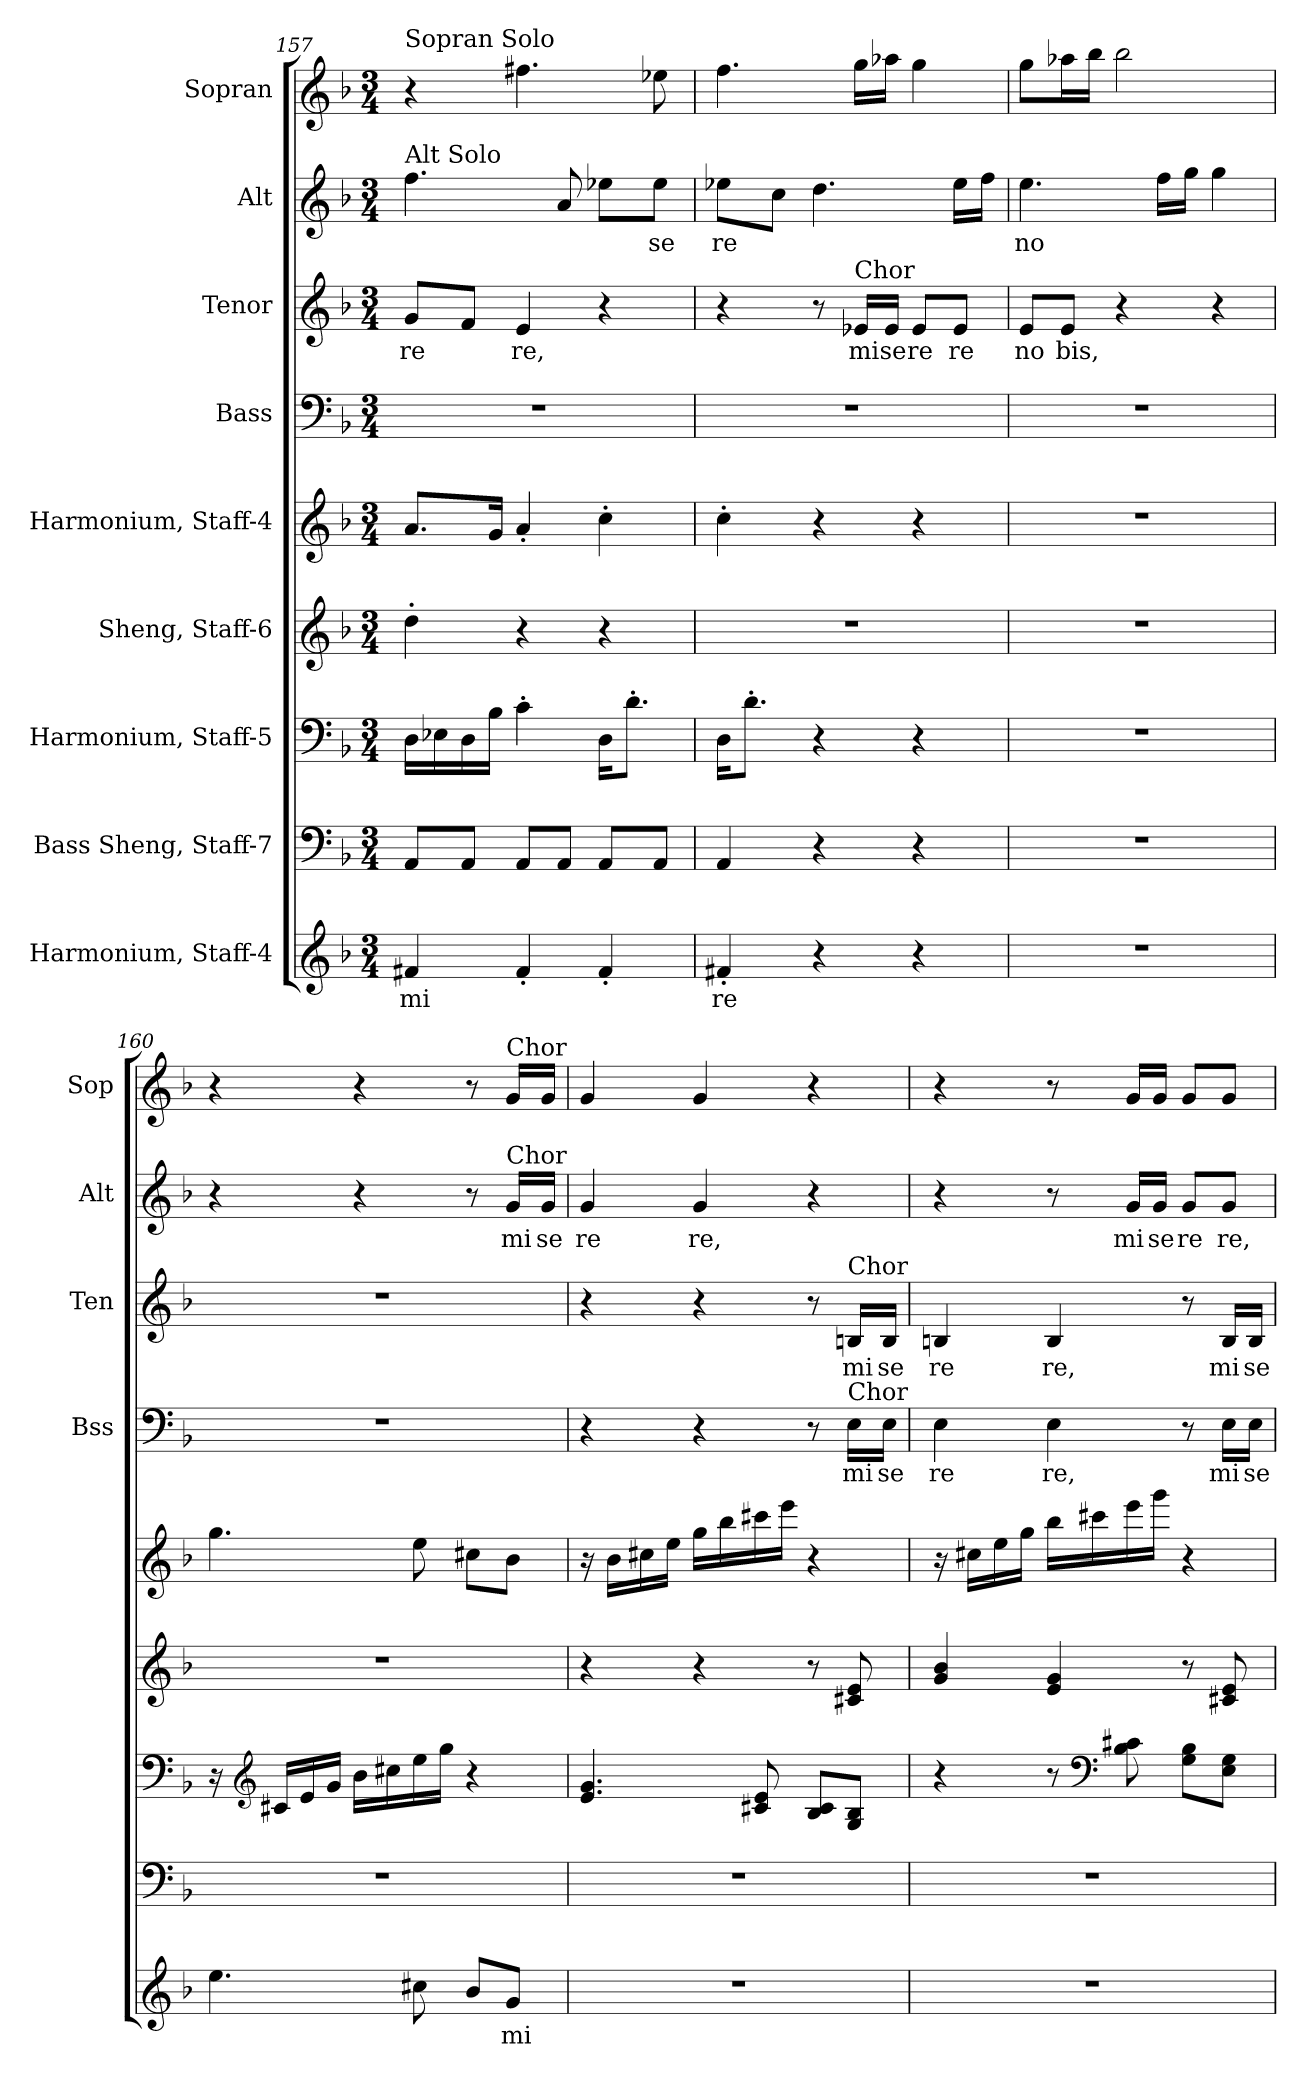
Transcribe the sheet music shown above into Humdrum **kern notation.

**kern	**text	**kern	**kern	**kern	**kern	**kern	**text	**kern	**text	**kern	**text	**kern
*part9	*part9	*part8	*part7	*part6	*part5	*part4	*part4	*part3	*part3	*part2	*part2	*part1
*staff9	*staff9	*staff8	*staff7	*staff6	*staff5	*staff4	*staff4	*staff3	*staff3	*staff2	*staff2	*staff1
*I"Harmonium, Staff-4	*	*I"Bass Sheng, Staff-7	*I"Harmonium, Staff-5	*I"Sheng, Staff-6	*I"Harmonium, Staff-4	*I"Bass	*	*I"Tenor	*	*I"Alt	*	*I"Sopran
*	*	*	*	*	*	*I'Bss	*	*I'Ten	*	*I'Alt	*	*I'Sop
*clefG2	*	*clefF4	*clefF4	*clefG2	*clefG2	*clefF4	*	*clefG2	*	*clefG2	*	*clefG2
*	*	*	*	*	*	*	*	*ITrd4c7	*	*ITrd2c3	*	*ITrd2c3
*k[b-]	*	*k[b-]	*k[b-]	*k[b-]	*k[b-]	*k[b-]	*	*k[b-e-]	*	*k[f#c#]	*	*k[f#c#]
*M3/4	*	*M3/4	*M3/4	*M3/4	*M3/4	*M3/4	*	*M3/4	*	*M3/4	*	*M3/4
=157	=157	=157	=157	=157	=157	=157	=157	=157	=157	=157	=157	=157
!	!	!	!	!	!	!	!	!	!	!	!	!LO:TX:a:t=Sopran Solo
!	!	!	!	!	!	!	!	!	!	!LO:TX:a:t=Alt Solo	!	!
4f#X/	mi	8AA/L	16D\LL	4dd'\	8.a/L	2.r	.	8c/L	re	4.dd\	.	4r
.	.	.	16E-X\	.	.	.	.	.	.	.	.	.
.	.	8AA/J	16D\	.	.	.	.	8B-/J	.	.	.	.
.	.	.	16B-\JJ	.	16g/Jk	.	.	.	.	.	.	.
4f#'/	.	8AA/L	4c'\	4r	4a'/	.	.	4A/	re,	.	.	4.dd#X\
.	.	8AA/J	.	.	.	.	.	.	.	8f#/	.	.
4f#'/	.	8AA/L	16D\KL	4r	4cc'\	.	.	4r	.	8ccn\L	.	.
.	.	.	8.d'\J	.	.	.	.	.	.	.	.	.
.	.	8AA/J	.	.	.	.	.	.	.	8cc\J	se	8ccn\
!!LO:PB:g=z
=158	=158	=158	=158	=158	=158	=158	=158	=158	=158	=158	=158	=158
4f#X'/	re	4AA/	16D\KL	2.r	4cc'\	2.r	.	4r	.	8ccn\L	re	4.dd\
.	.	.	8.d'\J	.	.	.	.	.	.	.	.	.
.	.	.	.	.	.	.	.	.	.	8a\J	.	.
4r	.	4r	4r	.	4r	.	.	8r	.	4.b\	.	.
!	!	!	!	!	!	!	!	!LO:TX:a:t=Chor	!	!	!	!
.	.	.	.	.	.	.	.	16A-X/LL	mi	.	.	16ee\LL
.	.	.	.	.	.	.	.	16A-/JJ	se	.	.	16ffn\JJ
4r	.	4r	4r	.	4r	.	.	8A-/L	re	.	.	4ee\
.	.	.	.	.	.	.	.	8A-/J	re	16cc\LL	.	.
.	.	.	.	.	.	.	.	.	.	16dd\JJ	.	.
=159	=159	=159	=159	=159	=159	=159	=159	=159	=159	=159	=159	=159
2.r	.	2.r	2.r	2.r	2.r	2.r	.	8A/L	no	4.cc#\	no	8ee\L
.	.	.	.	.	.	.	.	8A/J	bis,	.	.	16ffn\L
.	.	.	.	.	.	.	.	.	.	.	.	16gg\JJ
.	.	.	.	.	.	.	.	4r	.	.	.	2gg\
.	.	.	.	.	.	.	.	.	.	16dd\LL	.	.
.	.	.	.	.	.	.	.	.	.	16ee\JJ	.	.
.	.	.	.	.	.	.	.	4r	.	4ee\	.	.
=160	=160	=160	=160	=160	=160	=160	=160	=160	=160	=160	=160	=160
4.ee\	.	2.r	16r	2.r	4.gg\	2.r	.	2.r	.	4r	.	4r
*	*	*	*clefG2	*	*	*	*	*	*	*	*	*
.	.	.	16c#X/LL	.	.	.	.	.	.	.	.	.
.	.	.	16e/	.	.	.	.	.	.	.	.	.
.	.	.	16g/JJ	.	.	.	.	.	.	.	.	.
.	.	.	16b-\LL	.	.	.	.	.	.	4r	.	4r
.	.	.	16cc#X\	.	.	.	.	.	.	.	.	.
8cc#X\	.	.	16ee\	.	8ee\	.	.	.	.	.	.	.
.	.	.	16gg\JJ	.	.	.	.	.	.	.	.	.
8b-/L	.	.	4r	.	8cc#X\L	.	.	.	.	8r	.	8r
!	!	!	!	!	!	!	!	!	!	!	!	!LO:TX:a:t=Chor
!	!	!	!	!	!	!	!	!	!	!LO:TX:a:t=Chor	!	!
8g/J	mi	.	.	.	8b-\J	.	.	.	.	16e/LL	mi	16e/LL
.	.	.	.	.	.	.	.	.	.	16e/JJ	se	16e/JJ
!!LO:PB:g=z
=161	=161	=161	=161	=161	=161	=161	=161	=161	=161	=161	=161	=161
2.r	.	2.r	4.e/ 4.g/	4r	16r	4r	.	4r	.	4e/	re	4e/
.	.	.	.	.	16b-\LL	.	.	.	.	.	.	.
.	.	.	.	.	16cc#X\	.	.	.	.	.	.	.
.	.	.	.	.	16ee\JJ	.	.	.	.	.	.	.
.	.	.	.	4r	16gg\LL	4r	.	4r	.	4e/	re,	4e/
.	.	.	.	.	16bb-\	.	.	.	.	.	.	.
.	.	.	8c#X/ 8e/	.	16ccc#X\	.	.	.	.	.	.	.
.	.	.	.	.	16eee\JJ	.	.	.	.	.	.	.
.	.	.	8B-/ 8c#/L	8r	4r	8r	.	8r	.	4r	.	4r
!	!	!	!	!	!	!	!	!LO:TX:a:t=Chor	!	!	!	!
!	!	!	!	!	!	!LO:TX:a:t=Chor	!	!	!	!	!	!
.	.	.	8G/ 8B-/J	8c#X/ 8e/	.	16E\LL	mi	16En/LL	mi	.	.	.
.	.	.	.	.	.	16E\JJ	se	16E/JJ	se	.	.	.
=162	=162	=162	=162	=162	=162	=162	=162	=162	=162	=162	=162	=162
2.r	.	2.r	4r	4g/ 4b-/	16r	4E\	re	4En/	re	4r	.	4r
.	.	.	.	.	16cc#X\LL	.	.	.	.	.	.	.
.	.	.	.	.	16ee\	.	.	.	.	.	.	.
.	.	.	.	.	16gg\JJ	.	.	.	.	.	.	.
.	.	.	8r	4e/ 4g/	16bb-\LL	4E\	re,	4E/	re,	8r	.	8r
.	.	.	.	.	16ccc#X\	.	.	.	.	.	.	.
*	*	*	*clefF4	*	*	*	*	*	*	*	*	*
.	.	.	8B-\ 8c#X\	.	16eee\	.	.	.	.	16e/LL	mi	16e/LL
.	.	.	.	.	16ggg\JJ	.	.	.	.	16e/JJ	se	16e/JJ
.	.	.	8G\ 8B-\L	8r	4r	8r	.	8r	.	8e/L	re	8e/L
.	.	.	8E\ 8G\J	8c#X/ 8e/	.	16E\LL	mi	16E/LL	mi	8e/J	re,	8e/J
.	.	.	.	.	.	16E\JJ	se	16E/JJ	se	.	.	.
=	=	=	=	=	=	=	=	=	=	=	=	=
*-	*-	*-	*-	*-	*-	*-	*-	*-	*-	*-	*-	*-
